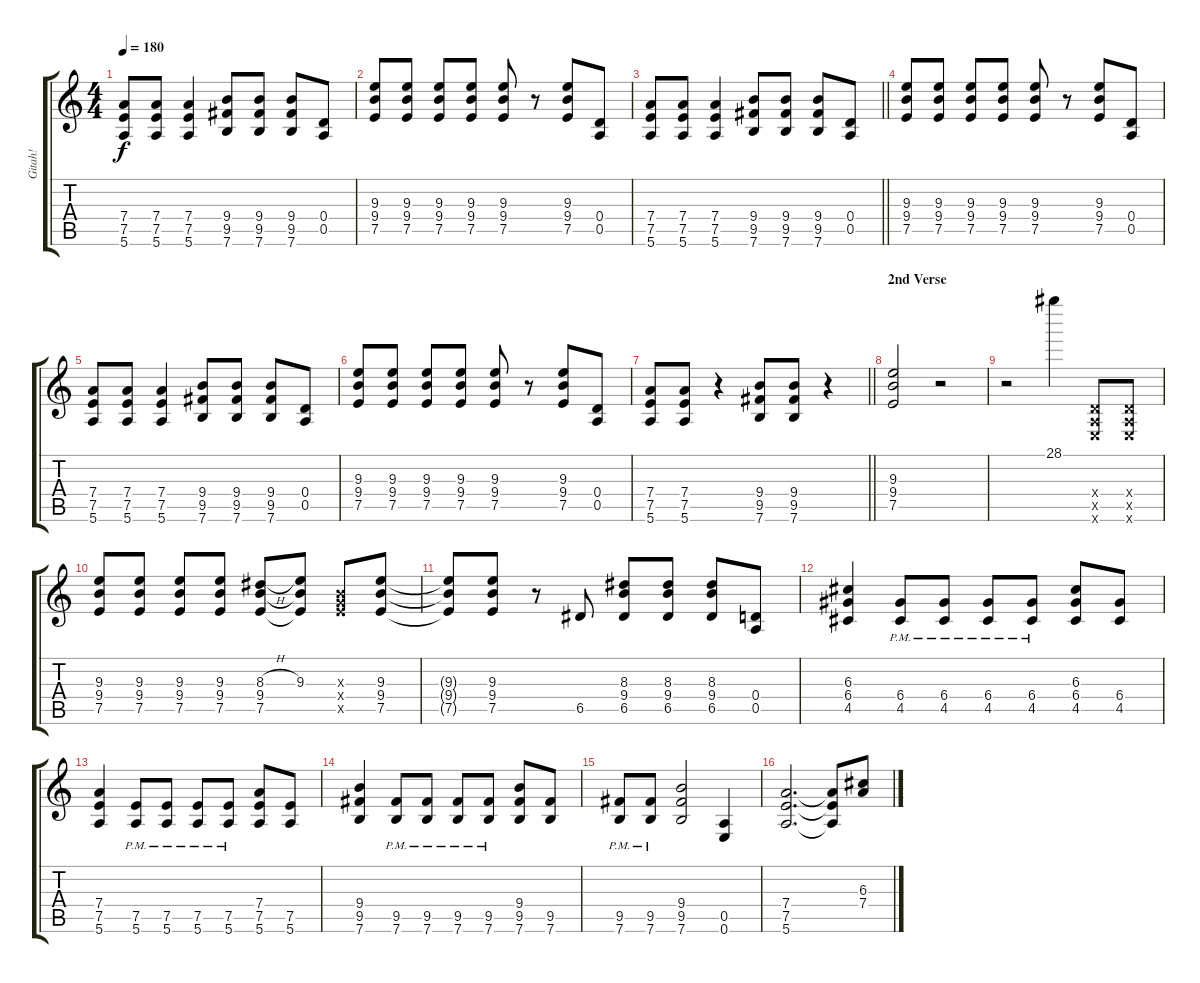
\track ("Gitah!" "Gitah!") {instrument distortionguitar}
\staff {score tabs}
\tuning (E4 B3 G3 D3 A2 E2) {hide}
\ts (4 4)
\tempo 180
\clef g2
\ks c
(7.4 7.5 5.6).8{dy f} (7.4 7.5 5.6).8 (7.4 7.5 5.6).4 (9.4 9.5 7.6).8 (9.4 9.5 7.6).8 (9.4 9.5 7.6).8 (0.4 0.5).8 |
(9.3 9.4 7.5).8 (9.3 9.4 7.5).8 (9.3 9.4 7.5).8 (9.3 9.4 7.5).8 (9.3 9.4 7.5).8 r.8 (9.3 9.4 7.5).8 (0.4 0.5).8 |
\barLineRight lightlight
(7.4 7.5 5.6).8 (7.4 7.5 5.6).8 (7.4 7.5 5.6).4 (9.4 9.5 7.6).8 (9.4 9.5 7.6).8 (9.4 9.5 7.6).8 (0.4 0.5).8 |
(9.3 9.4 7.5).8 (9.3 9.4 7.5).8 (9.3 9.4 7.5).8 (9.3 9.4 7.5).8 (9.3 9.4 7.5).8 r.8 (9.3 9.4 7.5).8 (0.4 0.5).8 |
(7.4 7.5 5.6).8 (7.4 7.5 5.6).8 (7.4 7.5 5.6).4 (9.4 9.5 7.6).8 (9.4 9.5 7.6).8 (9.4 9.5 7.6).8 (0.4 0.5).8 |
(9.3 9.4 7.5).8 (9.3 9.4 7.5).8 (9.3 9.4 7.5).8 (9.3 9.4 7.5).8 (9.3 9.4 7.5).8 r.8 (9.3 9.4 7.5).8 (0.4 0.5).8 |
\barLineRight lightlight
(7.4 7.5 5.6).8 (7.4 7.5 5.6).8 r.4 (9.4 9.5 7.6).8 (9.4 9.5 7.6).8 r.4 |
\section ("" "2nd Verse")
(9.3 9.4 7.5).2 r.2 |
r.2 28.1.4 (0.4{x} 0.5{x} 0.6{x}).8 (0.4{x} 0.5{x} 0.6{x}).8 |
(9.3 9.4 7.5).8 (9.3 9.4 7.5).8 (9.3 9.4 7.5).8 (9.3 9.4 7.5).8 (8.3{h} 9.4 7.5).8 (9.3 9.4{t} 7.5{t}).8 (0.3{x} 9.4{x} 7.5{x}).8 (9.3 9.4 7.5).8 |
(9.3{t} 9.4{t} 7.5{t}).8 (9.3 9.4 7.5).8 r.8 6.5.8 (8.3 9.4 6.5).8 (8.3 9.4 6.5).8 (8.3 9.4 6.5).8 (0.4 0.5).8 |
(6.3 6.4 4.5).4 (6.4{pm} 4.5{pm}).8 (6.4{pm} 4.5{pm}).8 (6.4{pm} 4.5{pm}).8 (6.4{pm} 4.5{pm}).8 (6.3 6.4 4.5).8 (6.4 4.5).8 |
(7.4 7.5 5.6).4 (7.5{pm} 5.6{pm}).8 (7.5{pm} 5.6{pm}).8 (7.5{pm} 5.6{pm}).8 (7.5{pm} 5.6{pm}).8 (7.4 7.5 5.6).8 (7.5 5.6).8 |
(9.4 9.5 7.6).4 (9.5{pm} 7.6{pm}).8 (9.5{pm} 7.6{pm}).8 (9.5{pm} 7.6{pm}).8 (9.5{pm} 7.6{pm}).8 (9.4 9.5 7.6).8 (9.5 7.6).8 |
(9.5{pm} 7.6{pm}).8 (9.5{pm} 7.6{pm}).8 (9.4 9.5 7.6).2 (0.5 0.6).4 |
(7.4 7.5 5.6).2{d} (7.4{t} 7.5{t} 5.6{t}).8 (6.3 7.4).8
